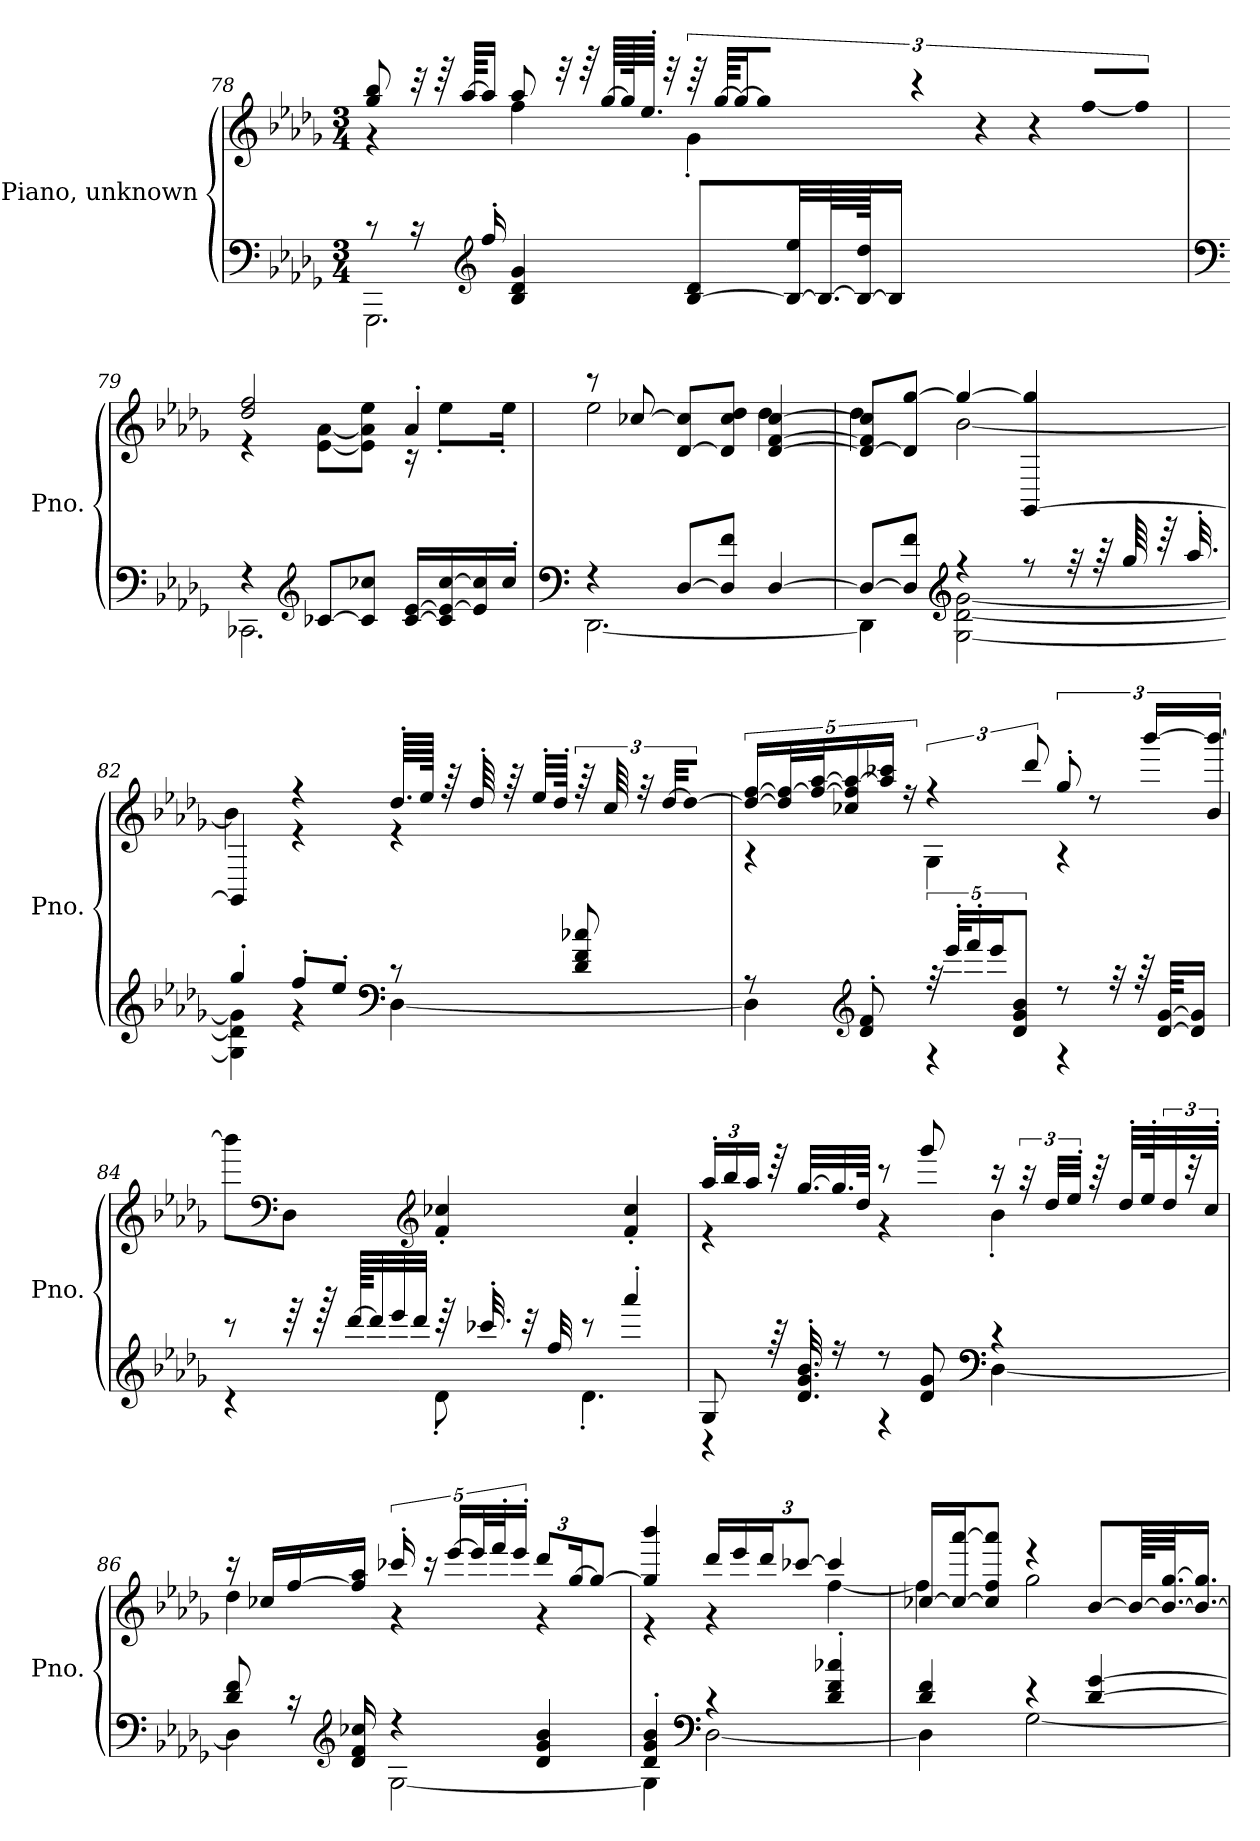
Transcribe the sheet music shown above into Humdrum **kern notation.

**kern	**kern
*part1	*part1
*staff2	*staff1
*I"Piano, unknown	*
*I'Pno.	*
!!LO:LB:g=z
*clefF4	*clefG2
*k[b-e-a-d-g-]	*k[b-e-a-d-g-]
*M3/4	*M3/4
=78	=78
*^	*^
8r	2.GGG-\	8gg-/ 8bb-/	4r
16r	.	32r	.
.	.	64r	.
.	.	[64aa-/KKLL	.
*clefG2	*	*	*
16ff'/	.	16aa-/JJ]	.
4B-/ 4d-/ 4g-/	.	8aa-/	4ff\
.	.	32r	.
.	.	64r	.
.	.	[64gg-/LLLL	.
.	.	128gg-/K]	.
.	.	64.ee-'/JJJJ	.
.	.	32r	.
[8B-/ 8d-/L	.	96r	4g-'\
.	.	[96gg-/KKLL	.
.	.	24gg-/_	.
.	.	16gg-/JJ]	.
32B-/_ 32ee-/LL	.	32r	.
64.B-/L_	.	64r	.
.	.	128r	.
128B-/_ 128dd-/JJK	.	[128ff/KKKLL	.
16B-/JJ]	.	16ff/JJ]	.
=79	=79	=79	=79
*clefF4	*	*	*
4r	2.CC-X\	2dd-/ 2ff/	4r
*clefG2	*	*	*
[8c-X/L	.	.	[8e-\ [8a-\L
8c-/] 8cc-X/J	.	.	8e-\] 8a-\] 8ee-\J
[16c-/ [16e-/LL	.	4a-'/	16r
16c-/] 16e-/_ [16cc-/	.	.	8ee-'\L
16e-/] 16cc-/]	.	.	.
16cc-'/JJ	.	.	16ee-'\Jk
!!LO:LB:g=z	!!
=80	=80	=80	=80
*clefF4	*	*	*
4r	[2.DD-\	8r	2ee-\
.	.	[8cc-X/	.
[8D-/L	.	[8d-/ 8cc-/]L	.
8D-/] 8f/J	.	8d-/] 8cc-/ 8dd-/J	.
[4D-/	.	[4d-/ [4f/ [4cc-/	4dd-\
=81	=81	=81	=81
8D-/L_	4DD-\]	8d-/_ 8f/] 8cc-/]L	4dd-\
8D-/] 8f/J	.	8d-/] [8gg-/J	.
*clefG2	*	*	*
4r	[2G-\ [2d-\ [2g-\	4gg-/_	[2b-\
8r	.	[4GG-/ 4gg-/]	.
32r	.	.	.
64r	.	.	.
64gg-/	.	.	.
64r	.	.	.
32.aa-'/	.	.	.
!!LO:LB:g=z	!!
=82	=82	=82	=82
4gg-'/	4G-\] 4d-\] 4g-\]	4GG-/]	4b-\]
8ff'/L	4r	4r	4r
8ee-'/J	.	.	.
*clefF4	*	*	*
8r	[4D-\	64.dd-'/LLLL	4r
.	.	128ee-/JJJJk	.
.	.	64r	.
.	.	64dd-'/	.
.	.	64r	.
.	.	32ee-'/LLL	.
.	.	64dd-'/JJJk	.
8d-/ 8f/ 8cc-X/	.	96r	.
.	.	96cc/	.
.	.	48r	.
.	.	[48dd-/KLL	.
.	.	16dd-/JJ_	.
=83	=83	=83	=83
8r	4D-\]	20dd-/_ [20ff/LL	4r
.	.	40dd-/] 40ff/_L	.
.	.	40ff/_ [40aa-/J	.
.	.	20cc-X/ 20ff/] 20aa-/_	.
*clefG2	*	*	*
8d-/' 8f/'	.	.	.
.	.	20aa-/] 20ccc-X/JJ	.
.	.	20r	.
40r	4r	6r	4G-\
40eee-'/KLL	.	.	.
20fff'/	.	.	.
20eee-/J	.	.	.
10d-/ 10g-/ 10b-/J	.	.	.
.	.	12ddd-/	.
8r	4r	12gg-'/	4r
.	.	12r	.
32r	.	.	.
64r	.	.	.
.	.	[24bbb-/LL	.
[64d-/ [64g-/KKLL	.	.	.
16d-/] 16g-/]JJ	.	.	.
.	.	24b-/ 24bbb-/_JJ	.
*	*	*v	*v
!!LO:PB:g=z
=84	=84	=84
8r	4r	8bbb-\L]
*	*	*clefF4
64r	.	8D-\J
128r	.	.
[128ddd-/KKLLL	.	.
32ddd-/]	.	.
32eee-/	.	.
32ddd-/JJJ	.	.
*	*	*clefG2
64r	8d-'\	4f/' 4cc-X/'
32.ccc-X'/	.	.
32r	.	.
32ff/	.	.
8r	4.d-'\	.
4aaa-'/	.	4f/' 4cc-/'
!!LO:LB:g=z
=85	=85	=85
*	*	*Xbrackettup
*	*	*^
8G-/	4r	24aa-'/LL	4r
.	.	24bb-/	.
.	.	24aa-/JJ	.
64r	.	64r	.
32.d-/' 32.g-/' 32.b-/'	.	[32.gg-/LLL	.
16r	.	32.gg-/]	.
.	.	64dd-/JJJk	.
8r	4r	8r	4r
8d-/ 8g-/	.	8ggg-/	.
*clefF4	*	*	*
4r	[4D-\	16r	4b-'\
*	*	*brackettup	*
.	.	48r	.
.	.	48dd-/LLL	.
.	.	48ee-'/JJJ	.
.	.	64r	.
.	.	32dd-'/LLL	.
.	.	64ee-'/K	.
.	.	48dd-/JJJ	.
.	.	48r	.
.	.	48cc'/	.
=86	=86	=86	=86
8d-/ 8f/	4D-\]	16r	4dd-\
.	.	16cc-X/LL	.
16r	.	[16ff/	.
*clefG2	*	*	*
16d-/ 16f/ 16cc-X/	.	16ff/] 16aa-/JJ	.
4r	[2G-\	20ccc-X'/	4r
.	.	20r	.
.	.	[20eee-/LL	.
.	.	40eee-/L]	.
.	.	40fff'/J	.
.	.	20eee-'/JJ	.
*	*	*Xbrackettup	*
4d-/ 4g-/ 4b-/	.	12ddd-/L	4r
.	.	[24gg-/K	.
.	.	8gg-/J_	.
!!LO:LB:g=z	!!
=87	=87	=87	=87
4d-/' 4g-/' 4b-/'	4G-\]	4gg-/] 4bbb-/	4r
*clefF4	*	*	*
4r	[2D-\	16ddd-/LL	4r
.	.	16eee-/	.
.	.	24ddd-/J	.
.	.	[12ccc-X/J	.
4d-/' 4f/' 4cc-X/'	.	4ccc-/]	[4ff\
=88	=88	=88	=88
4d-/ 4f/	4D-\]	[16cc-X/LL	4ff\]
.	.	16cc-/_ [16aaa-/J	.
.	.	8cc-/] 8ff/ 8aaa-/]J	.
4r	[2G-\	4r	2gg-\
[4d-/ [4g-/	.	[8b-/L	.
.	.	128b-/KLLL_	.
.	.	64.b-/_ [64.gg-/JJ	.
.	.	16.b-/_ 16.gg-/]JJ	.
*v	*v	*	*
*	*v	*v
=	=
*-	*-
